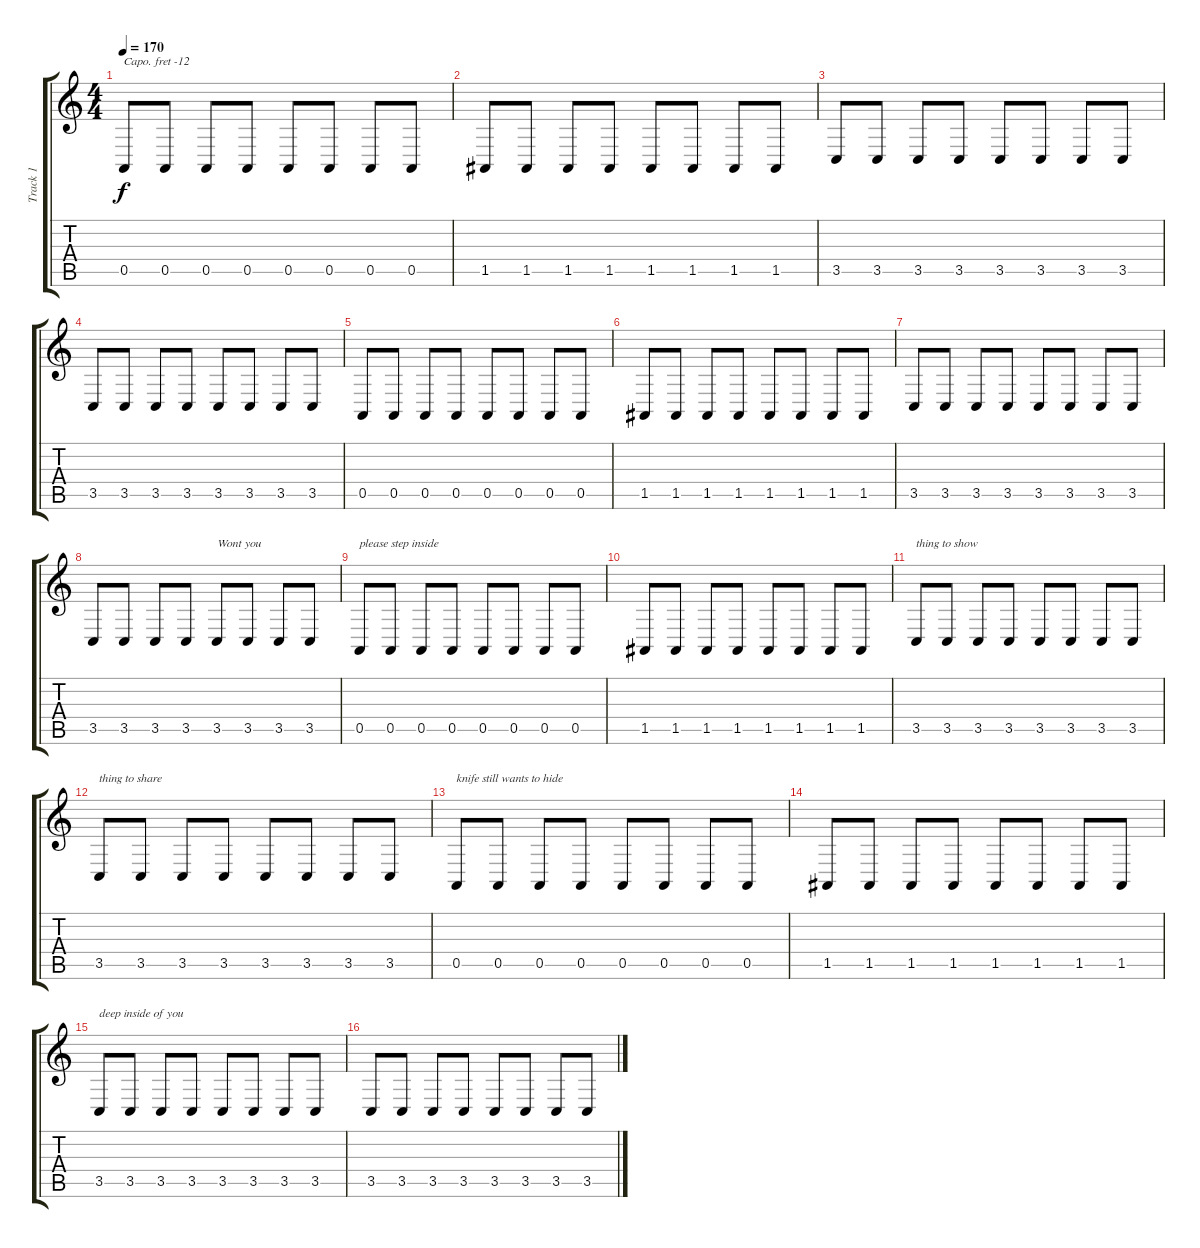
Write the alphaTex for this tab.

\track ("Track 1" "Track 1") {instrument electricbassfinger}
\staff {score tabs}
\capo -12
\tuning (E4 B3 G3 D3 A2 E2) {hide}
\ts (4 4)
\tempo 170
\clef g2
\ks c
0.5.8{dy f} 0.5.8 0.5.8 0.5.8 0.5.8 0.5.8 0.5.8 0.5.8 |
1.5.8 1.5.8 1.5.8 1.5.8 1.5.8 1.5.8 1.5.8 1.5.8 |
3.5.8 3.5.8 3.5.8 3.5.8 3.5.8 3.5.8 3.5.8 3.5.8 |
3.5.8 3.5.8 3.5.8 3.5.8 3.5.8 3.5.8 3.5.8 3.5.8 |
0.5.8 0.5.8 0.5.8 0.5.8 0.5.8 0.5.8 0.5.8 0.5.8 |
1.5.8 1.5.8 1.5.8 1.5.8 1.5.8 1.5.8 1.5.8 1.5.8 |
3.5.8 3.5.8 3.5.8 3.5.8 3.5.8 3.5.8 3.5.8 3.5.8 |
3.5.8 3.5.8 3.5.8 3.5.8 3.5.8{txt "Wont you"} 3.5.8 3.5.8 3.5.8 |
0.5.8{txt "please step inside"} 0.5.8 0.5.8 0.5.8 0.5.8 0.5.8 0.5.8 0.5.8 |
1.5.8 1.5.8 1.5.8 1.5.8 1.5.8 1.5.8 1.5.8 1.5.8 |
3.5.8{txt "thing to show"} 3.5.8 3.5.8 3.5.8 3.5.8 3.5.8 3.5.8 3.5.8 |
3.5.8{txt "thing to share"} 3.5.8 3.5.8 3.5.8 3.5.8 3.5.8 3.5.8 3.5.8 |
0.5.8{txt "knife still wants to hide"} 0.5.8 0.5.8 0.5.8 0.5.8 0.5.8 0.5.8 0.5.8 |
1.5.8 1.5.8 1.5.8 1.5.8 1.5.8 1.5.8 1.5.8 1.5.8 |
3.5.8{txt "deep inside of you"} 3.5.8 3.5.8 3.5.8 3.5.8 3.5.8 3.5.8 3.5.8 |
3.5.8 3.5.8 3.5.8 3.5.8 3.5.8 3.5.8 3.5.8 3.5.8
